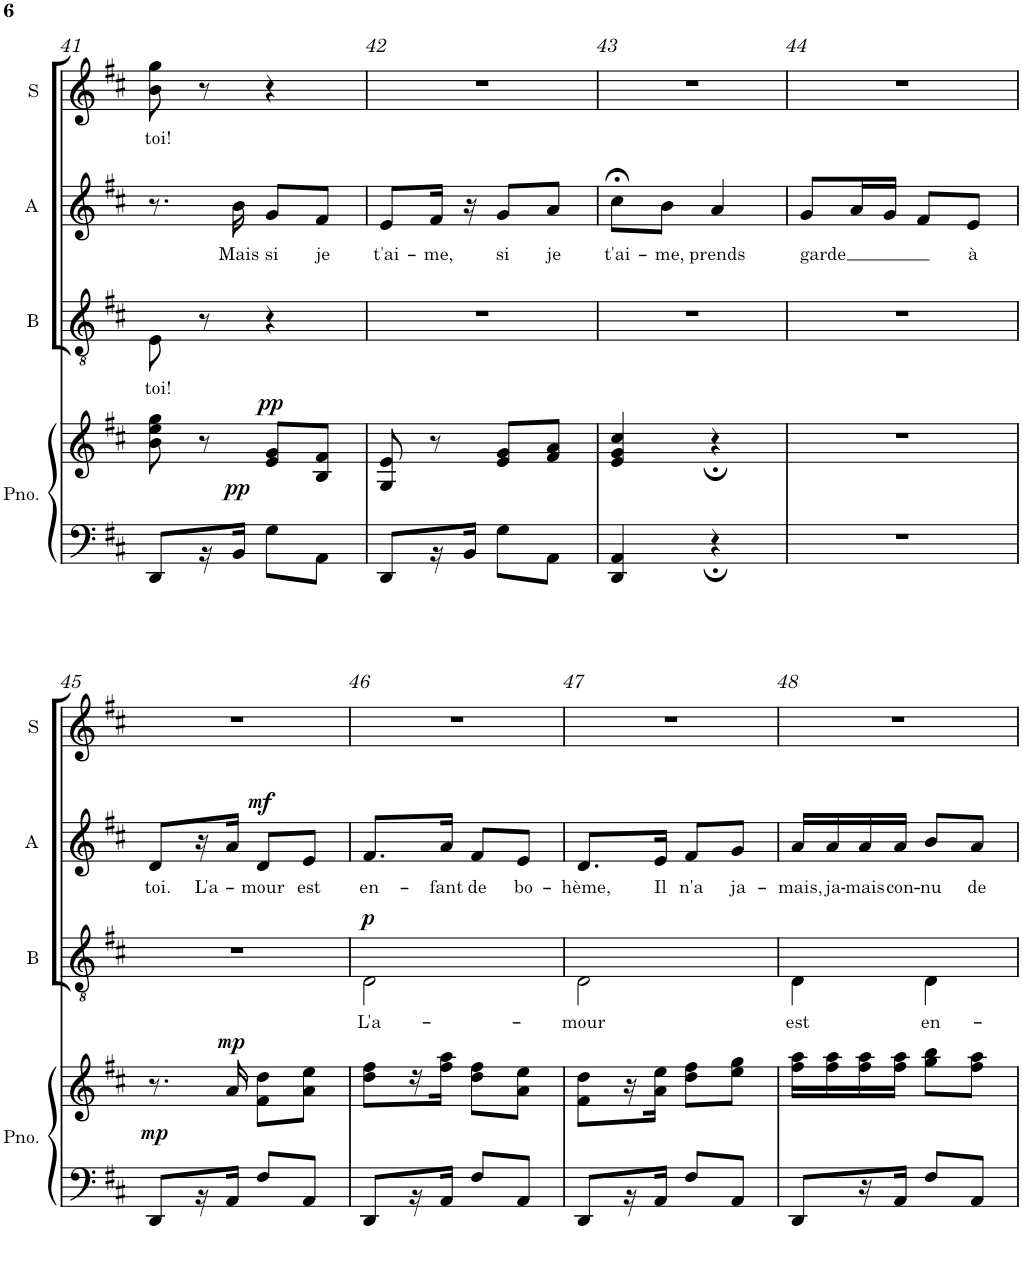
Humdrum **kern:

**kern	**kern	**dynam	**kern	**text	**dynam	**kern	**text	**dynam	**kern	**text
*part4	*part4	*part4	*part3	*part3	*part3	*part2	*part2	*part2	*part1	*part1
*staff5	*staff4	*staff4/5	*staff3	*staff3	*staff3	*staff2	*staff2	*staff2	*staff1	*staff1
*I"Piano	*	*	*I"Baritone	*	*	*I"Alto	*	*	*I"Soprano	*
*I'Pno.	*	*	*I'B	*	*	*I'A	*	*	*I'S	*
!!LO:PB:g=z
*clefF4	*clefG2	*	*clefGv2	*	*	*clefG2	*	*	*clefG2	*
*	*	*	*	*	*	*Trd4c7	*	*	*	*
*k[f#c#]	*k[f#c#]	*	*k[f#c#]	*	*	*k[f#c#]	*	*	*k[f#c#]	*
*D:	*D:	*	*D:	*	*	*D:	*	*	*D:	*
*M2/4	*M2/4	*	*M2/4	*	*	*M2/4	*	*	*M2/4	*
=41	=41	=41	=41	=41	=41	=41	=41	=41	=41	=41
!	!	!	!	!LO:LY:b	!	!	!	!	!	!LO:LY:b
8DD/L	8b\ 8ee\ 8gg\	.	8E\	toi!	.	8.r	.	.	8b\ 8gg\	toi!
16r	8r	.	8r	.	.	.	.	.	8r	.
!	!	!LO:DY:a=2	!	!	!	!	!LO:LY:b	!	!	!
16BB/JJ	.	pp	.	.	.	16b\	Mais	.	.	.
!	!	!LO:DY:a	!	!	!	!	!LO:LY:b	!	!	!
8G\L	8e/ 8g/L	pp	4r	.	.	8g/L	si	.	4r	.
!	!	!	!	!	!	!	!LO:LY:b	!	!	!
8AA\J	8B/ 8f#/J	.	.	.	.	8f#/J	je	.	.	.
=42	=42	=42	=42	=42	=42	=42	=42	=42	=42	=42
!	!	!	!	!	!	!	!LO:LY:b	!	!	!
8DD/L	8G/ 8e/	.	2r	.	.	8e/L	t'ai-	.	2r	.
!	!	!	!	!	!	!	!LO:LY:b	!	!	!
16r	8r	.	.	.	.	16f#/Jk	-me,	.	.	.
16BB/JJ	.	.	.	.	.	16r	.	.	.	.
!	!	!	!	!	!	!	!LO:LY:b	!	!	!
8G\L	8e/ 8g/L	.	.	.	.	8g/L	si	.	.	.
!	!	!	!	!	!	!	!LO:LY:b	!	!	!
8AA\J	8f#/ 8a/J	.	.	.	.	8a/J	je	.	.	.
=43	=43	=43	=43	=43	=43	=43	=43	=43	=43	=43
!	!	!	!	!	!	!	!LO:LY:b	!	!	!
4DD/ 4AA/	4e/ 4g/ 4cc#/	.	2r	.	.	8cc#;<\L	t'ai-	.	2r	.
!	!	!	!	!	!	!	!LO:LY:b	!	!	!
.	.	.	.	.	.	8b\J	-me,	.	.	.
!	!	!	!	!	!	!	!LO:LY:b	!	!	!
4r;	4r;	.	.	.	.	4a/	prends	.	.	.
=44	=44	=44	=44	=44	=44	=44	=44	=44	=44	=44
!	!	!	!	!	!	!	!LO:LY:b	!	!	!
2r	2r	.	2r	.	.	8g/L	garde	.	2r	.
.	.	.	.	.	.	16a/L	.	.	.	.
.	.	.	.	.	.	16g/JJ	.	.	.	.
.	.	.	.	.	.	8f#/L	.	.	.	.
!	!	!	!	!	!	!	!LO:LY:b	!	!	!
.	.	.	.	.	.	8e/J	à	.	.	.
!!LO:LB:g=z
=45	=45	=45	=45	=45	=45	=45	=45	=45	=45	=45
!	!	!LO:DY:a=2	!	!	!	!	!LO:LY:b	!	!	!
8DD/L	8.r	mp	2r	.	.	8d/L	toi.	.	2r	.
!	!	!	!	!	!	!	!LO:LY:b	!	!	!
16r	.	.	.	.	.	16r	L'a-	.	.	.
!	!	!LO:DY:a	!	!	!	!	!	!	!	!
16AA/JJ	16a/	mp	.	.	.	16a/JJ	.	.	.	.
!	!	!	!	!	!	!	!LO:LY:b	!LO:DY:a	!	!
8F#/L	8f#\ 8dd\L	.	.	.	.	8d/L	-mour	mf	.	.
!	!	!	!	!	!	!	!LO:LY:b	!	!	!
8AA/J	8a\ 8ee\J	.	.	.	.	8e/J	est	.	.	.
=46	=46	=46	=46	=46	=46	=46	=46	=46	=46	=46
!	!	!	!	!LO:LY:b	!LO:DY:a	!	!LO:LY:b	!	!	!
8DD/L	8dd\ 8ff#\L	.	2D\	L'a-	p	8.f#/L	en-	.	2r	.
16r	16r	.	.	.	.	.	.	.	.	.
!	!	!	!	!	!	!	!LO:LY:b	!	!	!
16AA/JJ	16ff#\ 16aa\JJ	.	.	.	.	16a/Jk	-fant	.	.	.
!	!	!	!	!	!	!	!LO:LY:b	!	!	!
8F#/L	8dd\ 8ff#\L	.	.	.	.	8f#/L	de	.	.	.
!	!	!	!	!	!	!	!LO:LY:b	!	!	!
8AA/J	8a\ 8ee\J	.	.	.	.	8e/J	bo-	.	.	.
=47	=47	=47	=47	=47	=47	=47	=47	=47	=47	=47
!	!	!	!	!LO:LY:b	!	!	!LO:LY:b	!	!	!
8DD/L	8f#\ 8dd\L	.	2D\	-mour	.	8.d/L	-hème,	.	2r	.
16r	16r	.	.	.	.	.	.	.	.	.
!	!	!	!	!	!	!	!LO:LY:b	!	!	!
16AA/JJ	16a\ 16ee\JJ	.	.	.	.	16e/Jk	Il	.	.	.
!	!	!	!	!	!	!	!LO:LY:b	!	!	!
8F#/L	8dd\ 8ff#\L	.	.	.	.	8f#/L	n'a	.	.	.
!	!	!	!	!	!	!	!LO:LY:b	!	!	!
8AA/J	8ee\ 8gg\J	.	.	.	.	8g/J	ja-	.	.	.
=48	=48	=48	=48	=48	=48	=48	=48	=48	=48	=48
!	!	!	!	!LO:LY:b	!	!	!LO:LY:b	!	!	!
8DD/L	16ff#\ 16aa\LL	.	4D\	est	.	16a/LL	-mais,	.	2r	.
!	!	!	!	!	!	!	!LO:LY:b	!	!	!
.	16ff#\ 16aa\	.	.	.	.	16a/	ja-	.	.	.
!	!	!	!	!	!	!	!LO:LY:b	!	!	!
16r	16ff#\ 16aa\	.	.	.	.	16a/	-mais	.	.	.
!	!	!	!	!	!	!	!LO:LY:b	!	!	!
16AA/JJ	16ff#\ 16aa\JJ	.	.	.	.	16a/JJ	con-	.	.	.
!	!	!	!	!LO:LY:b	!	!	!LO:LY:b	!	!	!
8F#/L	8gg\ 8bb\L	.	4D\	en-	.	8b/L	-nu	.	.	.
!	!	!	!	!	!	!	!LO:LY:b	!	!	!
8AA/J	8ff#\ 8aa\J	.	.	.	.	8a/J	de	.	.	.
=	=	=	=	=	=	=	=	=	=	=
*-	*-	*-	*-	*-	*-	*-	*-	*-	*-	*-
